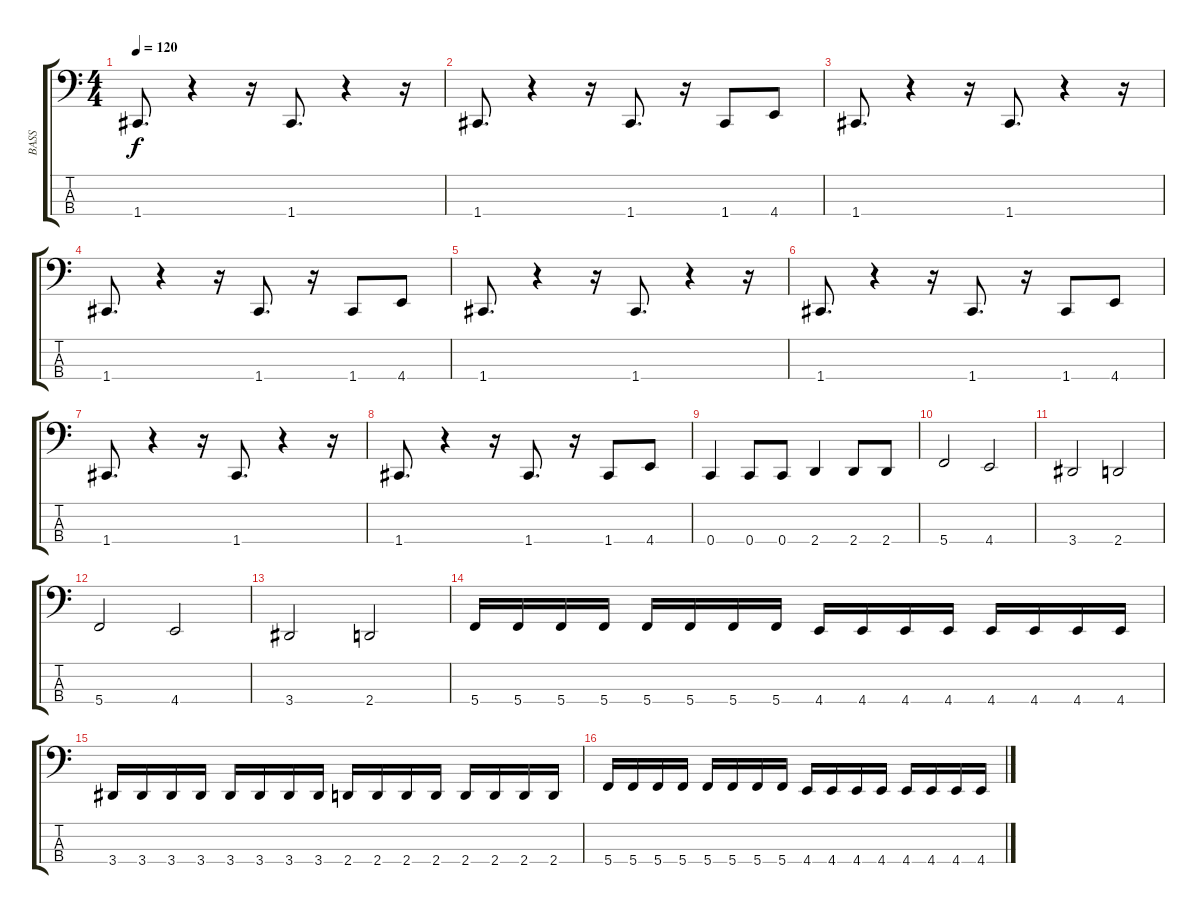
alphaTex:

\track ("BASS" "BASS") {instrument electricbassfinger}
\staff {score tabs}
\tuning (F2 C2 G1 C1) {hide}
\ts (4 4)
\tempo 120
\clef f4
\ks c
1.4.8{d dy f} r.4 r.16 1.4.8{d} r.4 r.16 |
1.4.8{d} r.4 r.16 1.4.8{d} r.16 1.4.8 4.4.8 |
1.4.8{d} r.4 r.16 1.4.8{d} r.4 r.16 |
1.4.8{d} r.4 r.16 1.4.8{d} r.16 1.4.8 4.4.8 |
1.4.8{d} r.4 r.16 1.4.8{d} r.4 r.16 |
1.4.8{d} r.4 r.16 1.4.8{d} r.16 1.4.8 4.4.8 |
1.4.8{d} r.4 r.16 1.4.8{d} r.4 r.16 |
1.4.8{d} r.4 r.16 1.4.8{d} r.16 1.4.8 4.4.8 |
0.4.4 0.4.8 0.4.8 2.4.4 2.4.8 2.4.8 |
5.4.2 4.4.2 |
3.4.2 2.4.2 |
5.4.2 4.4.2 |
3.4.2 2.4.2 |
5.4.16 5.4.16 5.4.16 5.4.16 5.4.16 5.4.16 5.4.16 5.4.16 4.4.16 4.4.16 4.4.16 4.4.16 4.4.16 4.4.16 4.4.16 4.4.16 |
3.4.16 3.4.16 3.4.16 3.4.16 3.4.16 3.4.16 3.4.16 3.4.16 2.4.16 2.4.16 2.4.16 2.4.16 2.4.16 2.4.16 2.4.16 2.4.16 |
5.4.16 5.4.16 5.4.16 5.4.16 5.4.16 5.4.16 5.4.16 5.4.16 4.4.16 4.4.16 4.4.16 4.4.16 4.4.16 4.4.16 4.4.16 4.4.16
